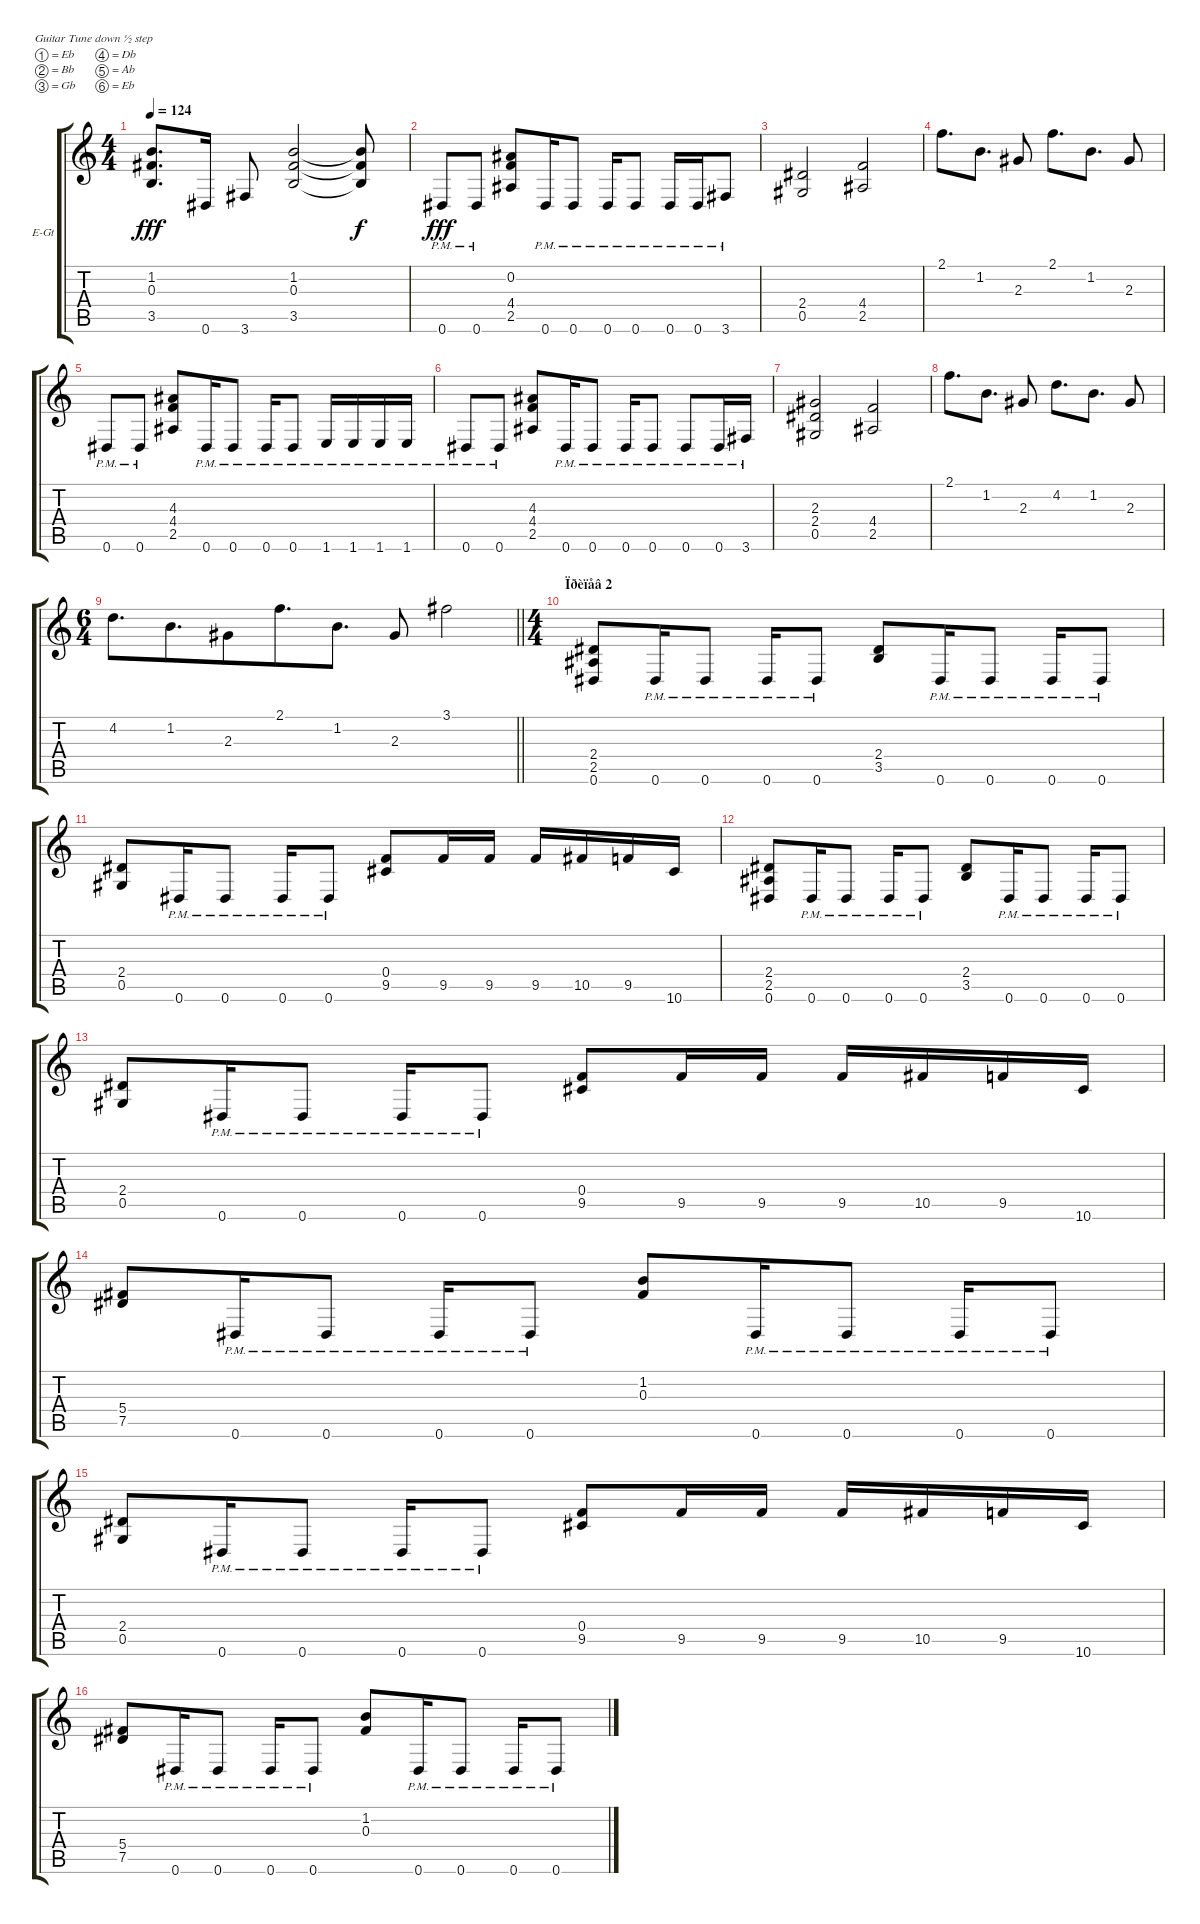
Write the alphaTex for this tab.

\bracketExtendMode groupsimilarinstruments
\firstSystemTrackNameOrientation horizontal
\otherSystemsTrackNameOrientation horizontal
\track ("Гитара 2" "E-Gt") {instrument distortionguitar}
\staff {score tabs}
\tuning (Eb4 Bb3 Gb3 Db3 Ab2 Eb2)
\ts (4 4)
\tempo 124
\clef g2
\ks c
(1.2 0.3 3.5).8{d dy fff} 0.6.16 3.6.8 (1.2 0.3 3.5).2 (1.2{t} 0.3{t} 3.5{t}).8{dy f} |
0.6{pm}.8{dy fff} 0.6{pm}.8 (0.2 4.4 2.5).8 0.6{pm}.16 0.6{pm}.8 0.6{pm}.16 0.6{pm}.8 0.6{pm}.16 0.6{pm}.16 3.6{pm}.8 |
(2.4 0.5).2 (4.4 2.5).2 |
2.1.8{d} 1.2.8{d} 2.3.8 2.1.8{d} 1.2.8{d} 2.3.8 |
0.6{pm}.8 0.6{pm}.8 (4.4 2.5 4.3).8 0.6{pm}.16 0.6{pm}.8 0.6{pm}.16 0.6{pm}.8 1.6{pm}.16 1.6{pm}.16 1.6{pm}.16 1.6{pm}.16 |
0.6{pm}.8 0.6{pm}.8 (4.4 2.5 4.3).8 0.6{pm}.16 0.6{pm}.8 0.6{pm}.16 0.6{pm}.8 0.6{pm}.8 0.6{pm}.16 3.6{pm}.16 |
(2.3 2.4 0.5).2 (4.4 2.5).2 |
2.1.8{d} 1.2.8{d} 2.3.8 4.2.8{d} 1.2.8{d} 2.3.8 |
\ts (6 4)
\beaming (8 6 6)
\barLineRight lightlight
4.2.8{d} 1.2.8{d} 2.3.8 2.1.8{d} 1.2.8{d} 2.3.8 3.1.2 |
\ts (4 4)
\beaming (8 2 2 2 2)
\section ("" "Ïðèïåâ 2")
(2.4 2.5 0.6).8 0.6{pm}.16 0.6{pm}.8 0.6{pm}.16 0.6{pm}.8 (2.4 3.5).8 0.6{pm}.16 0.6{pm}.8 0.6{pm}.16 0.6{pm}.8 |
(2.4 0.5).8 0.6{pm}.16 0.6{pm}.8 0.6{pm}.16 0.6{pm}.8 (0.4 9.5).8 9.5.16 9.5.16 9.5.16 10.5.16 9.5.16 10.6.16 |
(2.4 2.5 0.6).8 0.6{pm}.16 0.6{pm}.8 0.6{pm}.16 0.6{pm}.8 (2.4 3.5).8 0.6{pm}.16 0.6{pm}.8 0.6{pm}.16 0.6{pm}.8 |
(2.4 0.5).8 0.6{pm}.16 0.6{pm}.8 0.6{pm}.16 0.6{pm}.8 (0.4 9.5).8 9.5.16 9.5.16 9.5.16 10.5.16 9.5.16 10.6.16 |
(7.5 5.4).8 0.6{pm}.16 0.6{pm}.8 0.6{pm}.16 0.6{pm}.8 (1.2 0.3).8 0.6{pm}.16 0.6{pm}.8 0.6{pm}.16 0.6{pm}.8 |
(2.4 0.5).8 0.6{pm}.16 0.6{pm}.8 0.6{pm}.16 0.6{pm}.8 (0.4 9.5).8 9.5.16 9.5.16 9.5.16 10.5.16 9.5.16 10.6.16 |
(7.5 5.4).8 0.6{pm}.16 0.6{pm}.8 0.6{pm}.16 0.6{pm}.8 (1.2 0.3).8 0.6{pm}.16 0.6{pm}.8 0.6{pm}.16 0.6{pm}.8
